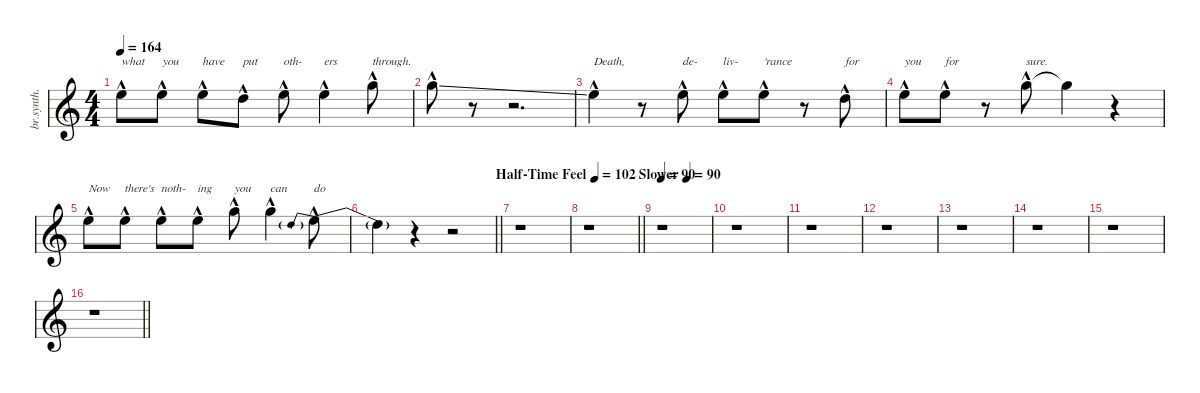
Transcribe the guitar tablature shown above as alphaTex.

\defaultSystemsLayout 4
\hideDynamics
\bracketExtendMode nobrackets
\otherSystemsTrackNameOrientation horizontal
\track ("Vocals" "br.synth.") {defaultSystemsLayout 16 mute instrument synthbrass2}
\staff {score}
\tuning (E4 B3 G3 D3 A2 E2)
\displaytranspose 12
\ts (4 4)
\tempo 164
\clef g2
\ks aminor
0.1{hac}.8{txt "what" dy f beam Down} 0.1{hac}.8{txt "you" beam Down} 0.1{hac}.8{txt "have" beam Down} 3.2{hac}.8{txt "put" beam Down} 0.1{hac}.8{txt "oth-" beam Down} 0.1{hac}.4{txt "ers" beam Down} 3.1{hac}.8{txt "through." beam Down} |
3.1{ss hac}.8{beam Down} r.8{beam Down} r.2{d beam Down} |
0.1{hac}.4{txt "Death," beam Down} r.8{beam Down} 0.1{hac}.8{txt "de-" beam Down} 0.1{hac}.8{txt "liv-" beam Down} 0.1{hac}.8{txt "'rance" beam Down} r.8{beam Down} 3.2{hac}.8{txt "for" beam Down} |
0.1{hac}.8{txt "you" beam Down} 0.1{hac}.8{txt "for" beam Down} r.8{beam Down} 3.1{hac}.8{txt "sure." beam Down} 3.1{t}.4{beam Down} r.4{beam Down} |
0.1{hac}.8{txt "Now" beam Down} 0.1{hac}.8{txt "there's" beam Down} 0.1{hac}.8{txt "noth-" beam Down} 0.1{hac}.8{txt "ing" beam Down} 3.1{hac}.8{txt "you" beam Down} 3.1{hac}.4{txt "can" beam Down} 3.2{be (prebendrelease 0 4 60 0) hac}.8{txt "do" beam Down} |
\tempo (102 "Half-Time Feel" 1)
\barLineRight lightlight
3.2{be (hold 0 0 60 0) t}.4{beam Down} r.4{beam Down} r.2{beam Down} |
r.1{beam Down} |
\tempo (90 "Slower" 1)
\barLineRight lightlight
r.1{beam Down} |
\tempo 90
r.1{beam Down} |
r.1{beam Down} |
r.1{beam Down} |
r.1{beam Down} |
r.1{beam Down} |
r.1{beam Down} |
r.1{beam Down} |
\barLineRight lightlight
r.1{beam Down}
